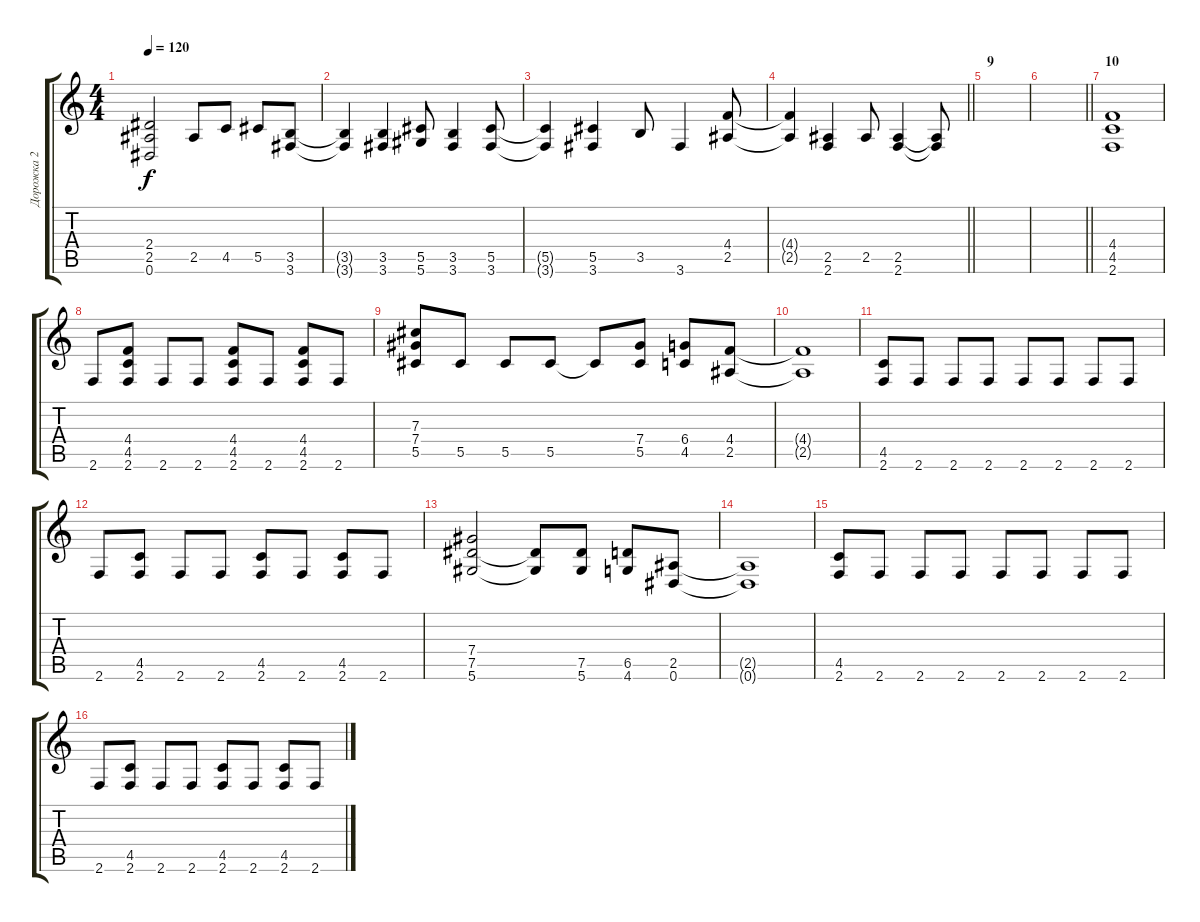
\track ("Дорожка 2" "Дорожка 2") {instrument overdrivenguitar}
\staff {score tabs}
\tuning (Eb4 Bb3 Gb3 Db3 Ab2 Eb2) {hide}
\ts (4 4)
\tempo 120
\clef g2
\ks c
(2.4{t} 2.5{t} 0.6{t}).2{dy f} 2.5.8 4.5.8 5.5.8 (3.5 3.6).8 |
(3.5{t} 3.6{t}).4 (3.5 3.6).4 (5.5 5.6).8 (3.5 3.6).4 (5.5 3.6).8 |
(5.5{t} 3.6{t}).4 (5.5 3.6).4 3.5.8 3.6.4 (4.4 2.5).8 |
\barLineRight lightlight
(4.4{t} 2.5{t}).4 (2.5 2.6).4 2.5.8 (2.5 2.6).4 (2.5{t} 2.6{t}).8 |
\section ("" "9")
|
\barLineRight lightlight
|
\section ("" "10")
(4.4 4.5 2.6).1{balance 8} |
2.6.8 (4.4 4.5 2.6).8 2.6.8 2.6.8 (4.4 4.5 2.6).8 2.6.8 (4.4 4.5 2.6).8 2.6.8 |
(7.3 7.4 5.5).8 5.5.8 5.5.8 5.5.8 5.5{t}.8 (7.4 5.5).8 (6.4 4.5).8 (4.4 2.5).8 |
(4.4{t} 2.5{t}).1 |
(4.5 2.6).8 2.6.8 2.6.8 2.6.8 2.6.8 2.6.8 2.6.8 2.6.8 |
2.6.8 (4.5 2.6).8 2.6.8 2.6.8 (4.5 2.6).8 2.6.8 (4.5 2.6).8 2.6.8 |
(7.4 7.5 5.6).2 (7.5{t} 5.6{t}).8 (7.5 5.6).8 (6.5 4.6).8 (2.5 0.6).8 |
(2.5{t} 0.6{t}).1 |
(4.5 2.6).8 2.6.8 2.6.8 2.6.8 2.6.8 2.6.8 2.6.8 2.6.8 |
2.6.8 (4.5 2.6).8 2.6.8 2.6.8 (4.5 2.6).8 2.6.8 (4.5 2.6).8 2.6.8
